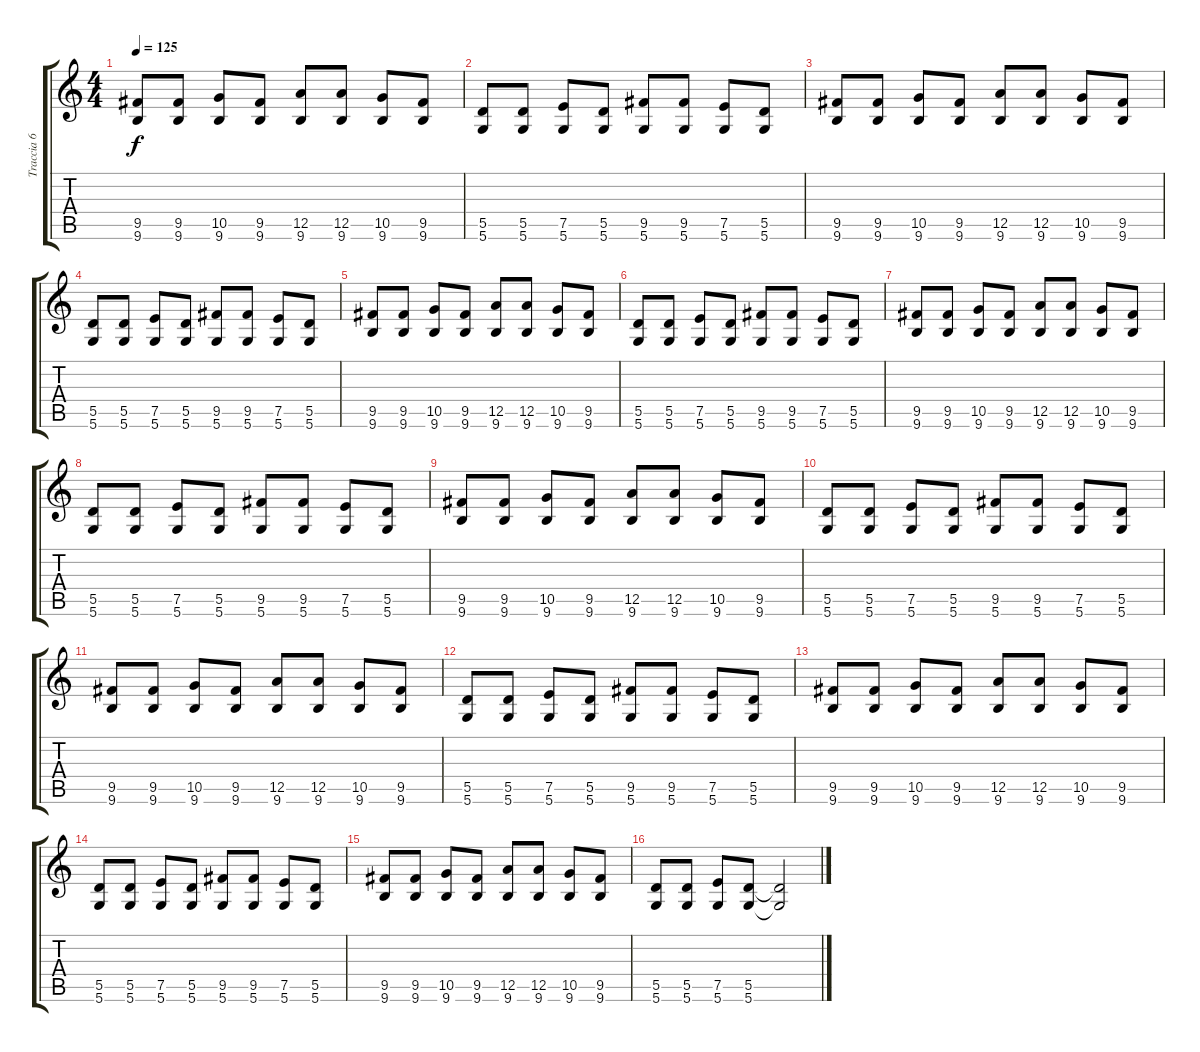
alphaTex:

\track ("Traccia 6" "Traccia 6") {instrument overdrivenguitar}
\staff {score tabs}
\tuning (E4 B3 G3 D3 A2 D2) {hide}
\ts (4 4)
\tempo 125
\clef g2
\ks c
(9.5 9.6).8{dy f instrument overdrivenguitar} (9.5 9.6).8 (10.5 9.6).8 (9.5 9.6).8 (12.5 9.6).8 (12.5 9.6).8 (10.5 9.6).8 (9.5 9.6).8 |
(5.5 5.6).8 (5.5 5.6).8 (7.5 5.6).8 (5.5 5.6).8 (9.5 5.6).8 (9.5 5.6).8 (7.5 5.6).8 (5.5 5.6).8 |
(9.5 9.6).8 (9.5 9.6).8 (10.5 9.6).8 (9.5 9.6).8 (12.5 9.6).8 (12.5 9.6).8 (10.5 9.6).8 (9.5 9.6).8 |
(5.5 5.6).8 (5.5 5.6).8 (7.5 5.6).8 (5.5 5.6).8 (9.5 5.6).8 (9.5 5.6).8 (7.5 5.6).8 (5.5 5.6).8 |
(9.5 9.6).8 (9.5 9.6).8 (10.5 9.6).8 (9.5 9.6).8 (12.5 9.6).8 (12.5 9.6).8 (10.5 9.6).8 (9.5 9.6).8 |
(5.5 5.6).8 (5.5 5.6).8 (7.5 5.6).8 (5.5 5.6).8 (9.5 5.6).8 (9.5 5.6).8 (7.5 5.6).8 (5.5 5.6).8 |
(9.5 9.6).8 (9.5 9.6).8 (10.5 9.6).8 (9.5 9.6).8 (12.5 9.6).8 (12.5 9.6).8 (10.5 9.6).8 (9.5 9.6).8 |
(5.5 5.6).8 (5.5 5.6).8 (7.5 5.6).8 (5.5 5.6).8 (9.5 5.6).8 (9.5 5.6).8 (7.5 5.6).8 (5.5 5.6).8 |
(9.5 9.6).8 (9.5 9.6).8 (10.5 9.6).8 (9.5 9.6).8 (12.5 9.6).8 (12.5 9.6).8 (10.5 9.6).8 (9.5 9.6).8 |
(5.5 5.6).8 (5.5 5.6).8 (7.5 5.6).8 (5.5 5.6).8 (9.5 5.6).8 (9.5 5.6).8 (7.5 5.6).8 (5.5 5.6).8 |
(9.5 9.6).8 (9.5 9.6).8 (10.5 9.6).8 (9.5 9.6).8 (12.5 9.6).8 (12.5 9.6).8 (10.5 9.6).8 (9.5 9.6).8 |
(5.5 5.6).8 (5.5 5.6).8 (7.5 5.6).8 (5.5 5.6).8 (9.5 5.6).8 (9.5 5.6).8 (7.5 5.6).8 (5.5 5.6).8 |
(9.5 9.6).8 (9.5 9.6).8 (10.5 9.6).8 (9.5 9.6).8 (12.5 9.6).8 (12.5 9.6).8 (10.5 9.6).8 (9.5 9.6).8 |
(5.5 5.6).8 (5.5 5.6).8 (7.5 5.6).8 (5.5 5.6).8 (9.5 5.6).8 (9.5 5.6).8 (7.5 5.6).8 (5.5 5.6).8 |
(9.5 9.6).8 (9.5 9.6).8 (10.5 9.6).8 (9.5 9.6).8 (12.5 9.6).8 (12.5 9.6).8 (10.5 9.6).8 (9.5 9.6).8 |
(5.5 5.6).8 (5.5 5.6).8 (7.5 5.6).8 (5.5 5.6).8 (5.5{t} 5.6{t}).2
